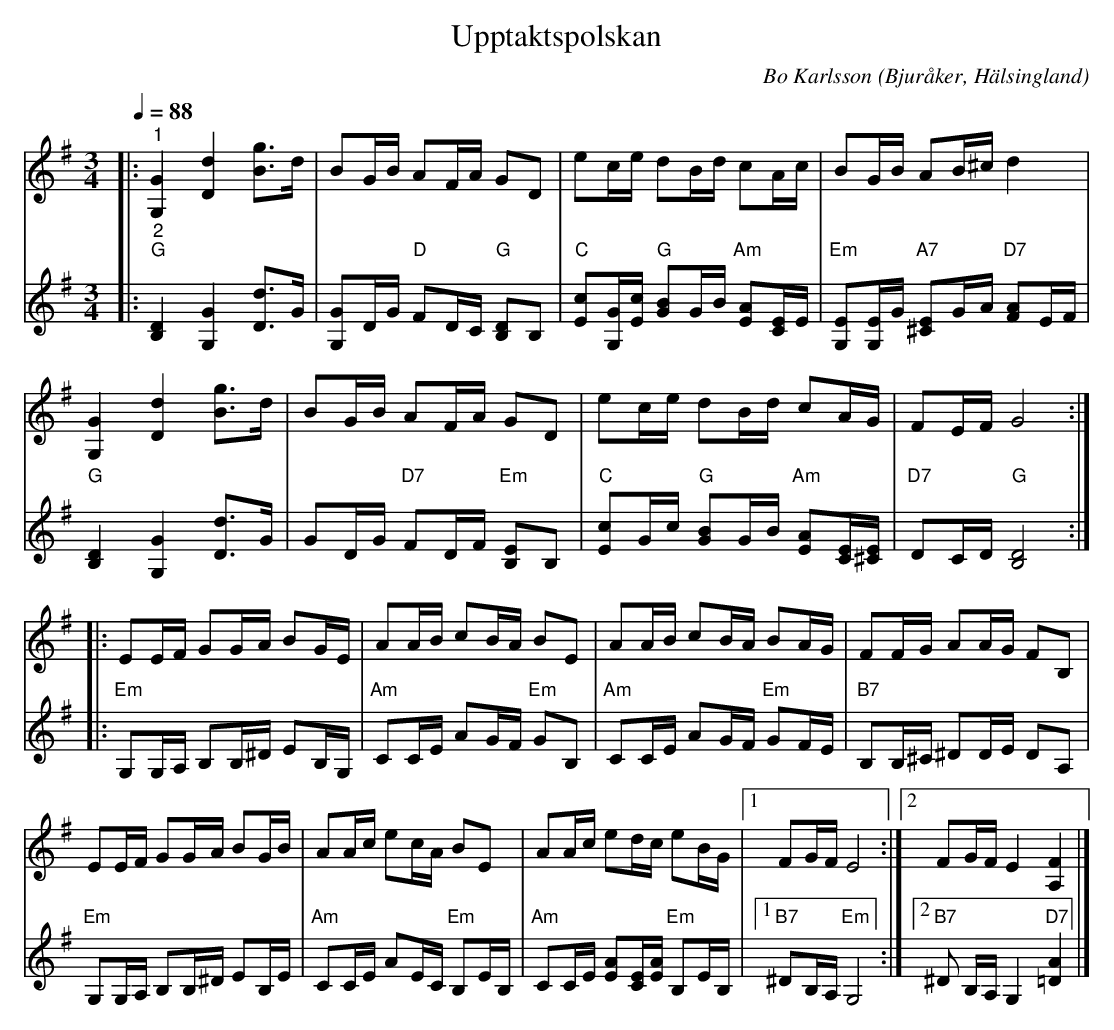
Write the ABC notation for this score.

X:1
T:Upptaktspolskan
C:Bo Karlsson
O:Bjuråker, Hälsingland
L:1/16
Q:1/4=88
M:3/4
K:G
V:1
|:"^1" [G,G]4 [Dd]4 [Bg]2>d2 | B2GB A2FA G2D2 | e2ce d2Bd c2Ac | B2GB A2B^c d4 |
[G,G]4 [Dd]4 [Bg]2>d2 | B2GB A2FA G2D2 | e2ce d2Bd c2AG | F2EF G8 ::
 E2EF G2GA B2GE | A2AB c2BA B2E2 | A2AB c2BA B2AG | F2FG A2AG F2B,2 |
E2EF G2GA B2GB | A2Ac e2cA B2E2 | A2Ac e2dc e2BG |1 F2GF E8 :|2 F2GF E4 [A,F]4 |]
V:2
|:"^2""G" [B,D]4 [G,G]4 [Dd]2>G2 | [G,G]2DG"D" F2DC"G" [B,D]2B,2 | "C" [Ec]2[G,G][Ec]"G" [GB]2GB"Am" [EA]2[CE]E |"Em" [G,E]2[G,E]G"A7" [^CE]2GA"D7" [FA]2EF |
"G" [B,D]4 [G,G]4 [Dd]2>G2 | G2DG"D7" F2DF"Em" [B,E]2B,2 | "C" [Ec]2Gc"G" [GB]2GB"Am" [EA]2[CE][^CE] |"D7" D2CD"G" [B,D]8 ::
"Em" G,2G,A, B,2B,^D E2B,G, |"Am" C2CE A2GF"Em" G2B,2 |"Am" C2CE A2GF"Em" G2FE | "B7" B,2B,^C ^D2DE D2A,2 |
"Em" G,2G,A, B,2B,^D E2B,E |"Am" C2CE A2EC"Em" B,2EB, | "Am" C2CE [EA]2[CE][EA]"Em" B,2EB, |1"B7" ^D2B,A,"Em" G,8 :|2 "B7" ^D2 B,A, G,4"D7" [=DA]4 |]
